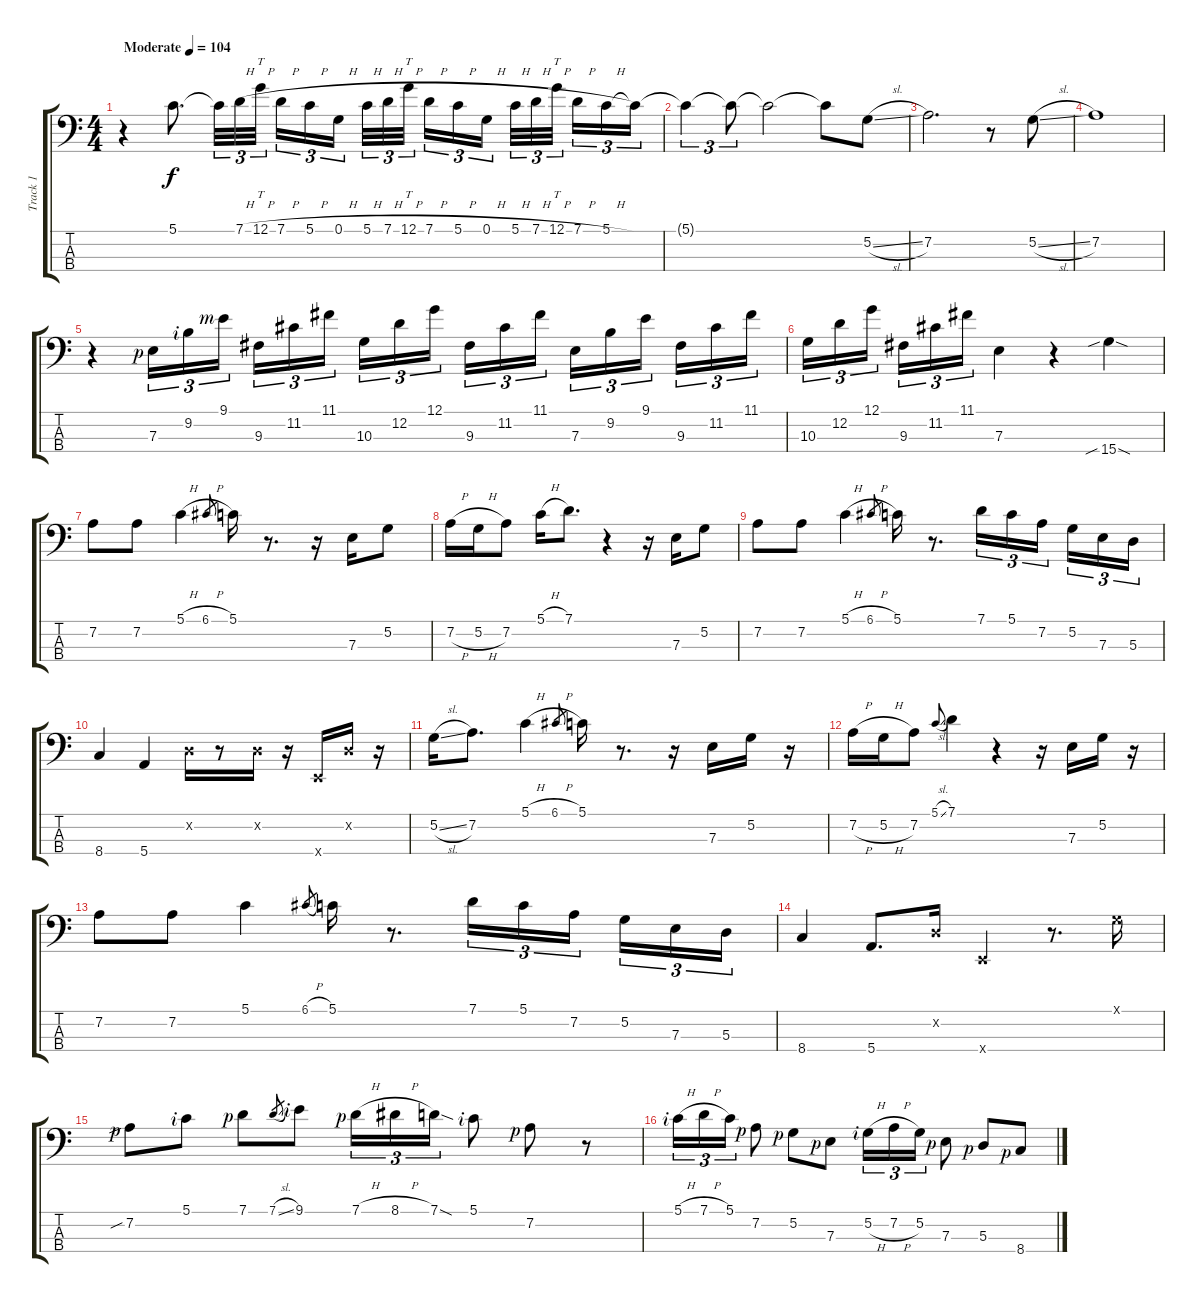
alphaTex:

\track ("Track 1" "Track 1") {instrument slapbass1}
\staff {score tabs}
\tuning (G2 D2 A1 E1) {hide}
\ts (4 4)
\tempo (104 "Moderate")
\clef f4
\ks c
r.4{dy f instrument slapbass1} 5.1.8{d} 5.1{t}.32{tu (3 2)} 7.1{h}.32{tu (3 2)} 12.1{h}.32{tt tu (3 2)} 7.1{h}.16{tu (3 2)} 5.1{h}.16{tu (3 2)} 0.1{h}.16{tu (3 2) beam splitsecondary} 5.1{h}.32{tu (3 2)} 7.1{h}.32{tu (3 2)} 12.1{h}.32{tt tu (3 2) beam splitsecondary} 7.1{h}.16{tu (3 2)} 5.1{h}.16{tu (3 2)} 0.1{h}.16{tu (3 2) beam splitsecondary} 5.1{h}.32{tu (3 2)} 7.1{h}.32{tu (3 2)} 12.1{h}.32{tt tu (3 2) beam splitsecondary} 7.1{h}.16{tu (3 2)} 5.1{h}.16{tu (3 2)} 5.1{t}.16{tu (3 2)} |
5.1{t}.4{tu (3 2)} 5.1{t}.8{tu (3 2)} 5.1{t}.2 5.1{t}.8 5.2{sl}.8 |
7.2.2{d} r.8 5.2{sl}.8 |
7.2.1 |
r.4 7.3{rf 1}.16{tu (3 2)} 9.2{rf 2}.16{tu (3 2)} 9.1{rf 3}.16{tu (3 2) beam splitsecondary} 9.3.16{tu (3 2)} 11.2.16{tu (3 2)} 11.1.16{tu (3 2)} 10.3.16{tu (3 2)} 12.2.16{tu (3 2)} 12.1.16{tu (3 2) beam splitsecondary} 9.3.16{tu (3 2)} 11.2.16{tu (3 2)} 11.1.16{tu (3 2)} 7.3.16{tu (3 2)} 9.2.16{tu (3 2)} 9.1.16{tu (3 2) beam splitsecondary} 9.3.16{tu (3 2)} 11.2.16{tu (3 2)} 11.1.16{tu (3 2)} |
10.3.16{tu (3 2)} 12.2.16{tu (3 2)} 12.1.16{tu (3 2) beam splitsecondary} 9.3.16{tu (3 2)} 11.2.16{tu (3 2)} 11.1.16{tu (3 2)} 7.3.4 r.4 15.4{sib sod}.4 |
7.2.8 7.2.8 5.1{h}.4 6.1{h}.8{gr} 5.1.16 r.8{d} r.16 7.3.16 5.2.8 |
7.2{h}.16 5.2{h}.16 7.2.8 5.1{h}.16 7.1.8{d} r.4 r.16 7.3.16 5.2.8 |
7.2.8 7.2.8 5.1{h}.4 6.1{h}.8{gr} 5.1.16 r.8{d} 7.1.16{tu (3 2)} 5.1.16{tu (3 2)} 7.2.16{tu (3 2) beam splitsecondary} 5.2.16{tu (3 2)} 7.3.16{tu (3 2)} 5.3.16{tu (3 2)} |
8.4.4 5.4.4 0.2{x}.16 r.8 0.2{x}.16 r.16 0.4{x}.16 0.2{x}.16 r.16 |
5.2{sl}.16 7.2.8{d} 5.1{h}.4 6.1{h}.8{gr} 5.1.16 r.8{d} r.16 7.3.16 5.2.16 r.16 |
7.2{h}.16 5.2{h}.16 7.2.8 5.1{sl}.8{gr onbeat} 7.1.4 r.4 r.16 7.3.16 5.2.16 r.16 |
7.2.8 7.2.8 5.1.4 6.1{h}.8{gr} 5.1.16 r.8{d} 7.1.16{tu (3 2)} 5.1.16{tu (3 2)} 7.2.16{tu (3 2) beam splitsecondary} 5.2.16{tu (3 2)} 7.3.16{tu (3 2)} 5.3.16{tu (3 2)} |
8.4.4 5.4.8{d} 0.2{x}.16 0.4{x}.4 r.8{d} 0.1{x}.16 |
7.2{sib rf 1}.8 5.1{rf 2}.8 7.1{rf 1}.8 7.1{sl}.8{gr} 9.1{rf 2}.8 7.1{h rf 1}.16{tu (3 2)} 8.1{h}.16{tu (3 2)} 7.1{sod}.16{tu (3 2)} 5.1{rf 2}.8 7.2{rf 1}.8 r.8 |
5.1{h rf 2}.16{tu (3 2)} 7.1{h}.16{tu (3 2)} 5.1.16{tu (3 2)} 7.2{rf 1}.8 5.2{rf 1}.8 7.3{rf 1}.8 5.2{h rf 2}.16{tu (3 2)} 7.2{h}.16{tu (3 2)} 5.2.16{tu (3 2)} 7.3{rf 1}.8 5.3{rf 1}.8 8.4{rf 1}.8
